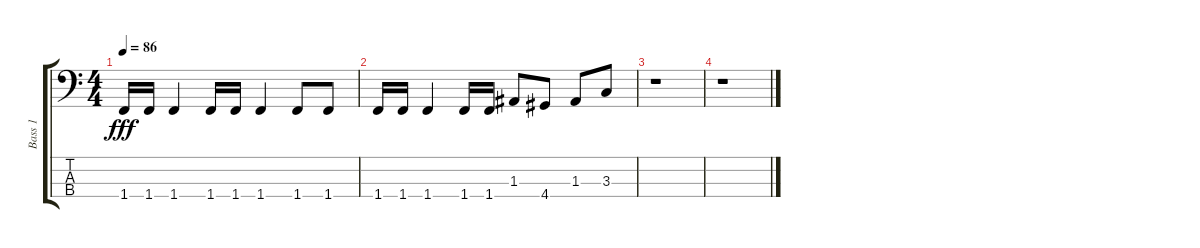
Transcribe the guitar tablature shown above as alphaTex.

\track ("Bass 1" "Bass 1") {instrument fretlessbass}
\staff {score tabs}
\tuning (G2 D2 A1 E1) {hide}
\ts (4 4)
\tempo 86
\clef f4
\ks c
1.4.16{dy fff} 1.4.16 1.4.4 1.4.16 1.4.16 1.4.4 1.4.8 1.4.8 |
1.4.16 1.4.16 1.4.4 1.4.16 1.4.16 1.3.8 4.4.8 1.3.8 3.3.8 |
r.1 |
r.1
